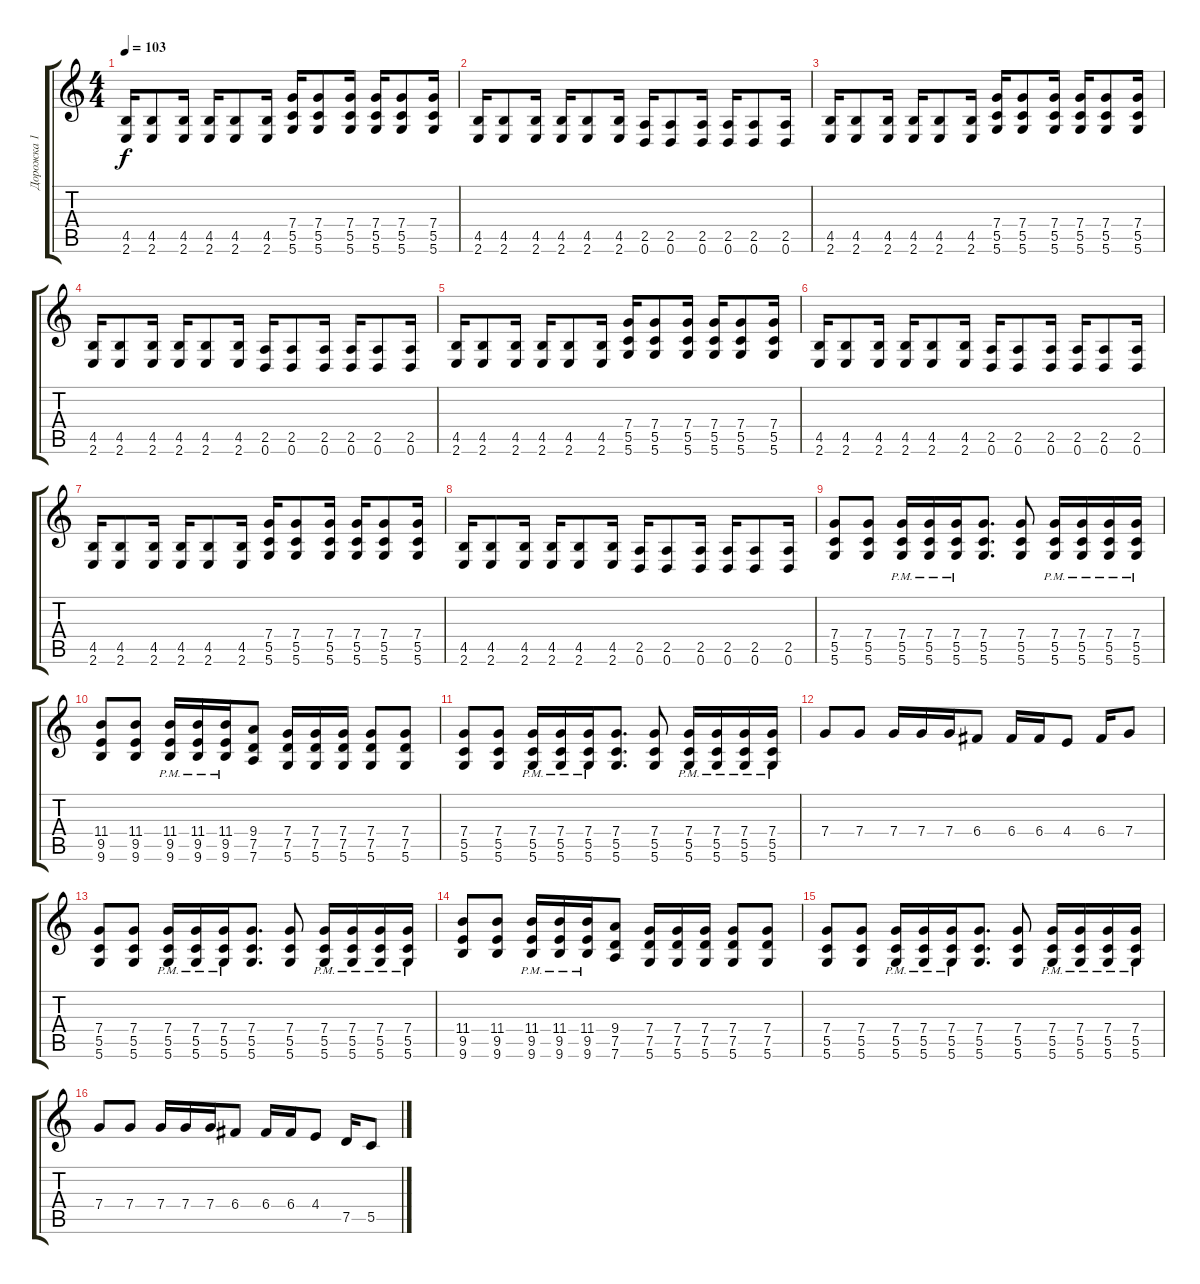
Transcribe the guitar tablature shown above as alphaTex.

\track ("Дорожка 1" "Дорожка 1") {instrument distortionguitar}
\staff {score tabs}
\tuning (D4 A3 F3 C3 G2 D2) {hide}
\ts (4 4)
\tempo 103
\clef g2
\ks c
(4.5 2.6).16{dy f} (4.5 2.6).8 (4.5 2.6).16 (4.5 2.6).16 (4.5 2.6).8 (4.5 2.6).16 (7.4 5.5 5.6).16 (7.4 5.5 5.6).8 (7.4 5.5 5.6).16 (7.4 5.5 5.6).16 (7.4 5.5 5.6).8 (7.4 5.5 5.6).16 |
(4.5 2.6).16 (4.5 2.6).8 (4.5 2.6).16 (4.5 2.6).16 (4.5 2.6).8 (4.5 2.6).16 (2.5 0.6).16 (2.5 0.6).8 (2.5 0.6).16 (2.5 0.6).16 (2.5 0.6).8 (2.5 0.6).16 |
(4.5 2.6).16 (4.5 2.6).8 (4.5 2.6).16 (4.5 2.6).16 (4.5 2.6).8 (4.5 2.6).16 (7.4 5.5 5.6).16 (7.4 5.5 5.6).8 (7.4 5.5 5.6).16 (7.4 5.5 5.6).16 (7.4 5.5 5.6).8 (7.4 5.5 5.6).16 |
(4.5 2.6).16 (4.5 2.6).8 (4.5 2.6).16 (4.5 2.6).16 (4.5 2.6).8 (4.5 2.6).16 (2.5 0.6).16 (2.5 0.6).8 (2.5 0.6).16 (2.5 0.6).16 (2.5 0.6).8 (2.5 0.6).16 |
(4.5 2.6).16 (4.5 2.6).8 (4.5 2.6).16 (4.5 2.6).16 (4.5 2.6).8 (4.5 2.6).16 (7.4 5.5 5.6).16 (7.4 5.5 5.6).8 (7.4 5.5 5.6).16 (7.4 5.5 5.6).16 (7.4 5.5 5.6).8 (7.4 5.5 5.6).16 |
(4.5 2.6).16 (4.5 2.6).8 (4.5 2.6).16 (4.5 2.6).16 (4.5 2.6).8 (4.5 2.6).16 (2.5 0.6).16 (2.5 0.6).8 (2.5 0.6).16 (2.5 0.6).16 (2.5 0.6).8 (2.5 0.6).16 |
(4.5 2.6).16 (4.5 2.6).8 (4.5 2.6).16 (4.5 2.6).16 (4.5 2.6).8 (4.5 2.6).16 (7.4 5.5 5.6).16 (7.4 5.5 5.6).8 (7.4 5.5 5.6).16 (7.4 5.5 5.6).16 (7.4 5.5 5.6).8 (7.4 5.5 5.6).16 |
(4.5 2.6).16 (4.5 2.6).8 (4.5 2.6).16 (4.5 2.6).16 (4.5 2.6).8 (4.5 2.6).16 (2.5 0.6).16 (2.5 0.6).8 (2.5 0.6).16 (2.5 0.6).16 (2.5 0.6).8 (2.5 0.6).16 |
(7.4 5.5 5.6).8 (7.4 5.5 5.6).8 (7.4{pm} 5.5{pm} 5.6{pm}).16 (7.4{pm} 5.5{pm} 5.6{pm}).16 (7.4{pm} 5.5{pm} 5.6{pm}).16 (7.4 5.5 5.6).8{d} (7.4 5.5 5.6).8 (7.4{pm} 5.5{pm} 5.6{pm}).16 (7.4{pm} 5.5{pm} 5.6{pm}).16 (7.4{pm} 5.5{pm} 5.6{pm}).16 (7.4{pm} 5.5{pm} 5.6{pm}).16 |
(11.4 9.5 9.6).8 (11.4 9.5 9.6).8 (11.4{pm} 9.5{pm} 9.6{pm}).16 (11.4{pm} 9.5{pm} 9.6{pm}).16 (11.4{pm} 9.5{pm} 9.6{pm}).16 (9.4 7.5 7.6).8 (7.4 7.5 5.6).16 (7.4 7.5 5.6).16 (7.4 7.5 5.6).16 (7.4 7.5 5.6).8 (7.4 7.5 5.6).8 |
(7.4 5.5 5.6).8 (7.4 5.5 5.6).8 (7.4{pm} 5.5{pm} 5.6{pm}).16 (7.4{pm} 5.5{pm} 5.6{pm}).16 (7.4{pm} 5.5{pm} 5.6{pm}).16 (7.4 5.5 5.6).8{d} (7.4 5.5 5.6).8 (7.4{pm} 5.5{pm} 5.6{pm}).16 (7.4{pm} 5.5{pm} 5.6{pm}).16 (7.4{pm} 5.5{pm} 5.6{pm}).16 (7.4{pm} 5.5{pm} 5.6{pm}).16 |
7.4.8 7.4.8 7.4.16 7.4.16 7.4.16 6.4.8 6.4.16 6.4.16 4.4.8 6.4.16 7.4.8 |
(7.4 5.5 5.6).8 (7.4 5.5 5.6).8 (7.4{pm} 5.5{pm} 5.6{pm}).16 (7.4{pm} 5.5{pm} 5.6{pm}).16 (7.4{pm} 5.5{pm} 5.6{pm}).16 (7.4 5.5 5.6).8{d} (7.4 5.5 5.6).8 (7.4{pm} 5.5{pm} 5.6{pm}).16 (7.4{pm} 5.5{pm} 5.6{pm}).16 (7.4{pm} 5.5{pm} 5.6{pm}).16 (7.4{pm} 5.5{pm} 5.6{pm}).16 |
(11.4 9.5 9.6).8 (11.4 9.5 9.6).8 (11.4{pm} 9.5{pm} 9.6{pm}).16 (11.4{pm} 9.5{pm} 9.6{pm}).16 (11.4{pm} 9.5{pm} 9.6{pm}).16 (9.4 7.5 7.6).8 (7.4 7.5 5.6).16 (7.4 7.5 5.6).16 (7.4 7.5 5.6).16 (7.4 7.5 5.6).8 (7.4 7.5 5.6).8 |
(7.4 5.5 5.6).8 (7.4 5.5 5.6).8 (7.4{pm} 5.5{pm} 5.6{pm}).16 (7.4{pm} 5.5{pm} 5.6{pm}).16 (7.4{pm} 5.5{pm} 5.6{pm}).16 (7.4 5.5 5.6).8{d} (7.4 5.5 5.6).8 (7.4{pm} 5.5{pm} 5.6{pm}).16 (7.4{pm} 5.5{pm} 5.6{pm}).16 (7.4{pm} 5.5{pm} 5.6{pm}).16 (7.4{pm} 5.5{pm} 5.6{pm}).16 |
7.4.8 7.4.8 7.4.16 7.4.16 7.4.16 6.4.8 6.4.16 6.4.16 4.4.8 7.5.16 5.5.8
